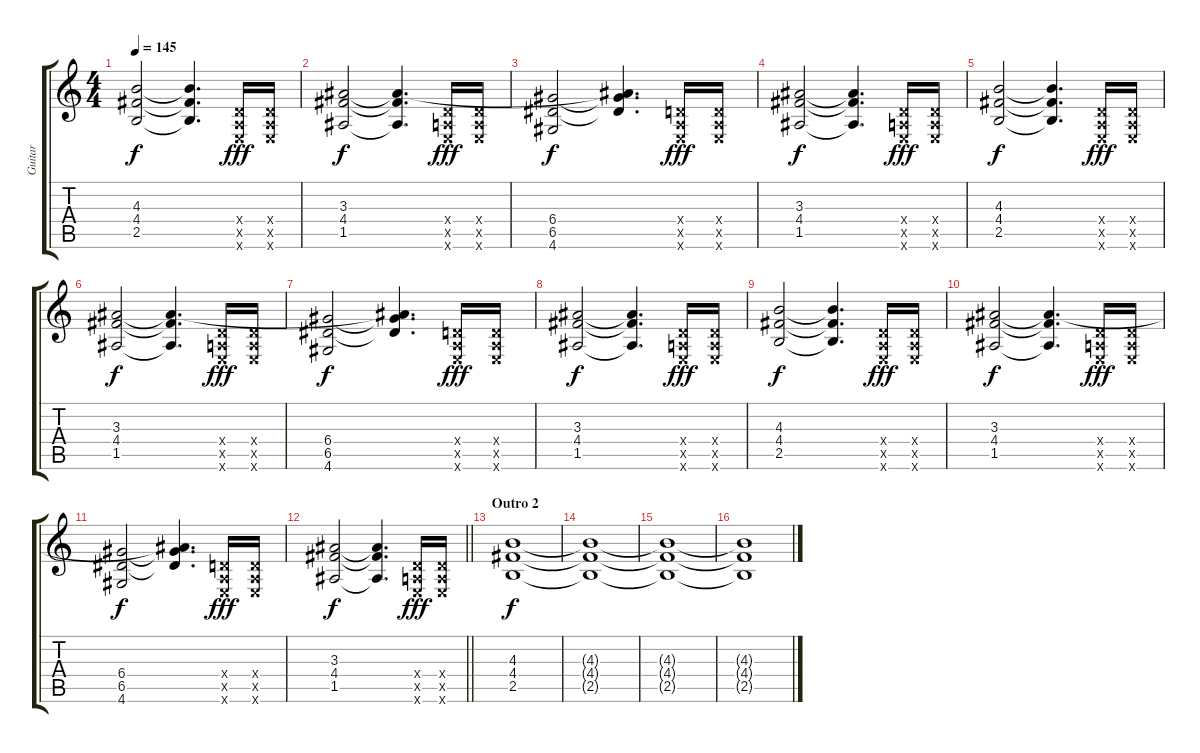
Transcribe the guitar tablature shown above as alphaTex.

\track ("Guitar" "Guitar") {instrument distortionguitar}
\staff {score tabs}
\tuning (E4 B3 G3 D3 A2 E2) {hide}
\ts (4 4)
\tempo 145
\clef g2
\ks c
(4.3 4.4 2.5).2{dy f} (4.3{t} 4.4{t} 2.5{t}).4{d} (0.4{x} 0.5{x} 0.6{x}).16{dy fff} (0.4{x} 0.5{x} 0.6{x}).16 |
(3.3 4.4 1.5).2{dy f} (3.3{t} 4.4{t} 1.5{t}).4{d} (0.4{x} 0.5{x} 0.6{x}).16{dy fff} (0.4{x} 0.5{x} 0.6{x}).16 |
(6.4 6.5 4.6).2{dy f} (3.3{t} 6.4{t} 6.5{t}).4{d} (0.4{x} 0.5{x} 0.6{x}).16{dy fff} (0.4{x} 0.5{x} 0.6{x}).16 |
(3.3 4.4 1.5).2{dy f} (3.3{t} 4.4{t} 1.5{t}).4{d} (0.4{x} 0.5{x} 0.6{x}).16{dy fff} (0.4{x} 0.5{x} 0.6{x}).16 |
(4.3 4.4 2.5).2{dy f} (4.3{t} 4.4{t} 2.5{t}).4{d} (0.4{x} 0.5{x} 0.6{x}).16{dy fff} (0.4{x} 0.5{x} 0.6{x}).16 |
(3.3 4.4 1.5).2{dy f} (3.3{t} 4.4{t} 1.5{t}).4{d} (0.4{x} 0.5{x} 0.6{x}).16{dy fff} (0.4{x} 0.5{x} 0.6{x}).16 |
(6.4 6.5 4.6).2{dy f} (3.3{t} 6.4{t} 6.5{t}).4{d} (0.4{x} 0.5{x} 0.6{x}).16{dy fff} (0.4{x} 0.5{x} 0.6{x}).16 |
(3.3 4.4 1.5).2{dy f} (3.3{t} 4.4{t} 1.5{t}).4{d} (0.4{x} 0.5{x} 0.6{x}).16{dy fff} (0.4{x} 0.5{x} 0.6{x}).16 |
(4.3 4.4 2.5).2{dy f} (4.3{t} 4.4{t} 2.5{t}).4{d} (0.4{x} 0.5{x} 0.6{x}).16{dy fff} (0.4{x} 0.5{x} 0.6{x}).16 |
(3.3 4.4 1.5).2{dy f} (3.3{t} 4.4{t} 1.5{t}).4{d} (0.4{x} 0.5{x} 0.6{x}).16{dy fff} (0.4{x} 0.5{x} 0.6{x}).16 |
(6.4 6.5 4.6).2{dy f} (3.3{t} 6.4{t} 6.5{t}).4{d} (0.4{x} 0.5{x} 0.6{x}).16{dy fff} (0.4{x} 0.5{x} 0.6{x}).16 |
\barLineRight lightlight
(3.3 4.4 1.5).2{dy f} (3.3{t} 4.4{t} 1.5{t}).4{d} (0.4{x} 0.5{x} 0.6{x}).16{dy fff} (0.4{x} 0.5{x} 0.6{x}).16 |
\section ("" "Outro 2")
(4.3 4.4 2.5).1{dy f} |
(4.3{t} 4.4{t} 2.5{t}).1 |
(4.3{t} 4.4{t} 2.5{t}).1 |
(4.3{t} 4.4{t} 2.5{t}).1
